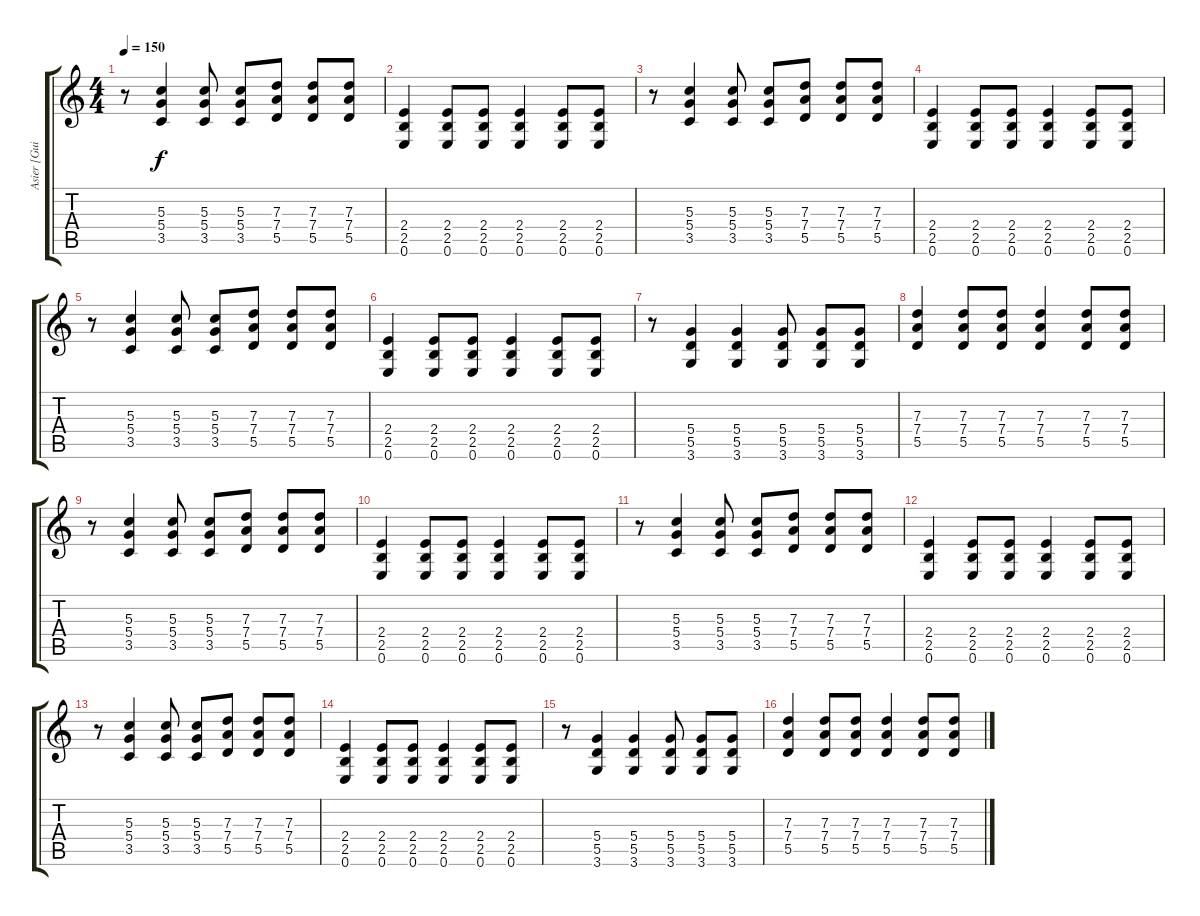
\track ("Asier [Guitarra]" "Asier [Gui") {instrument acousticguitarsteel}
\staff {score tabs}
\tuning (E4 B3 G3 D3 A2 E2) {hide}
\ts (4 4)
\tempo 150
\clef g2
\ks c
r.8{dy f} (5.3 5.4 3.5).4 (5.3 5.4 3.5).8 (5.3 5.4 3.5).8 (7.3 7.4 5.5).8 (7.3 7.4 5.5).8 (7.3 7.4 5.5).8 |
(2.4 2.5 0.6).4 (2.4 2.5 0.6).8 (2.4 2.5 0.6).8 (2.4 2.5 0.6).4 (2.4 2.5 0.6).8 (2.4 2.5 0.6).8 |
r.8 (5.3 5.4 3.5).4 (5.3 5.4 3.5).8 (5.3 5.4 3.5).8 (7.3 7.4 5.5).8 (7.3 7.4 5.5).8 (7.3 7.4 5.5).8 |
(2.4 2.5 0.6).4 (2.4 2.5 0.6).8 (2.4 2.5 0.6).8 (2.4 2.5 0.6).4 (2.4 2.5 0.6).8 (2.4 2.5 0.6).8 |
r.8 (5.3 5.4 3.5).4 (5.3 5.4 3.5).8 (5.3 5.4 3.5).8 (7.3 7.4 5.5).8 (7.3 7.4 5.5).8 (7.3 7.4 5.5).8 |
(2.4 2.5 0.6).4 (2.4 2.5 0.6).8 (2.4 2.5 0.6).8 (2.4 2.5 0.6).4 (2.4 2.5 0.6).8 (2.4 2.5 0.6).8 |
r.8 (5.4 5.5 3.6).4 (5.4 5.5 3.6).4 (5.4 5.5 3.6).8 (5.4 5.5 3.6).8 (5.4 5.5 3.6).8 |
(7.3 7.4 5.5).4 (7.3 7.4 5.5).8 (7.3 7.4 5.5).8 (7.3 7.4 5.5).4 (7.3 7.4 5.5).8 (7.3 7.4 5.5).8 |
r.8 (5.3 5.4 3.5).4 (5.3 5.4 3.5).8 (5.3 5.4 3.5).8 (7.3 7.4 5.5).8 (7.3 7.4 5.5).8 (7.3 7.4 5.5).8 |
(2.4 2.5 0.6).4 (2.4 2.5 0.6).8 (2.4 2.5 0.6).8 (2.4 2.5 0.6).4 (2.4 2.5 0.6).8 (2.4 2.5 0.6).8 |
r.8 (5.3 5.4 3.5).4 (5.3 5.4 3.5).8 (5.3 5.4 3.5).8 (7.3 7.4 5.5).8 (7.3 7.4 5.5).8 (7.3 7.4 5.5).8 |
(2.4 2.5 0.6).4 (2.4 2.5 0.6).8 (2.4 2.5 0.6).8 (2.4 2.5 0.6).4 (2.4 2.5 0.6).8 (2.4 2.5 0.6).8 |
r.8 (5.3 5.4 3.5).4 (5.3 5.4 3.5).8 (5.3 5.4 3.5).8 (7.3 7.4 5.5).8 (7.3 7.4 5.5).8 (7.3 7.4 5.5).8 |
(2.4 2.5 0.6).4 (2.4 2.5 0.6).8 (2.4 2.5 0.6).8 (2.4 2.5 0.6).4 (2.4 2.5 0.6).8 (2.4 2.5 0.6).8 |
r.8 (5.4 5.5 3.6).4 (5.4 5.5 3.6).4 (5.4 5.5 3.6).8 (5.4 5.5 3.6).8 (5.4 5.5 3.6).8 |
(7.3 7.4 5.5).4 (7.3 7.4 5.5).8 (7.3 7.4 5.5).8 (7.3 7.4 5.5).4 (7.3 7.4 5.5).8 (7.3 7.4 5.5).8
